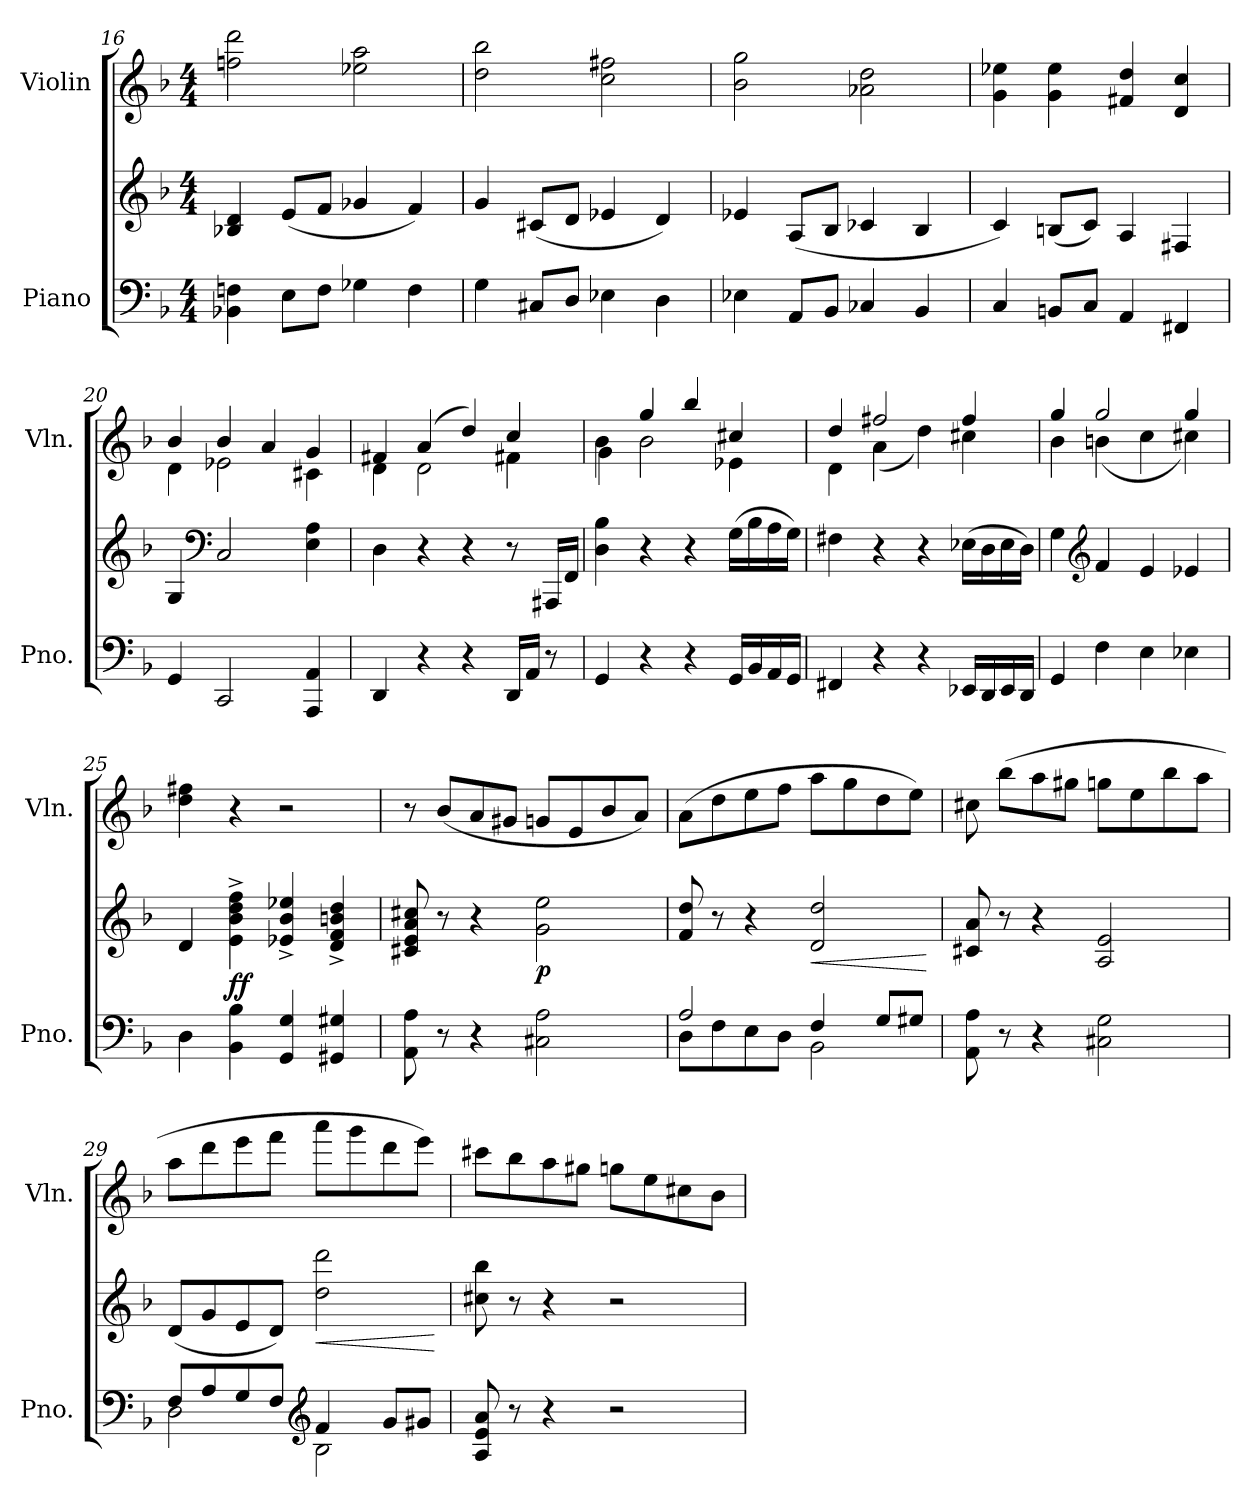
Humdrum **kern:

**kern	**kern	**dynam	**kern
*part2	*part2	*part2	*part1
*staff3	*staff2	*staff2/3	*staff1
*I"Piano	*	*	*I"Violin
*I'Pno.	*	*	*I'Vln.
!!LO:LB:g=z
*clefF4	*clefG2	*	*clefG2
*k[b-]	*k[b-]	*	*k[b-]
*M4/4	*M4/4	*	*M4/4
=16	=16	=16	=16
4BB-X\ 4Fn\	4B-X/ 4d/	.	2ffn\ 2ddd\
8E\L	(8e/L	.	.
8F\J	8f/J	.	.
4G-X\	4g-X/	.	2ee-X\ 2aa\
4F\	4f/)	.	.
=17	=17	=17	=17
4G\	4g/	.	2dd\ 2bb-\
8C#X/L	(8c#X/L	.	.
8D/J	8d/J	.	.
4E-X\	4e-X/	.	2cc\ 2ff#X\
4D\	4d/)	.	.
=18	=18	=18	=18
4E-X\	4e-X/	.	2b-\ 2gg\
8AA/L	(8A/L	.	.
8BB-/J	8B-/J	.	.
4C-X/	4c-X/	.	2a-X\ 2dd\
4BB-/	4B-/	.	.
=19	=19	=19	=19
4C/	4c/)	.	4g\ 4ee-X\
8BBn/L	(8Bn/L	.	4g\ 4ee-\
8C/J	8c/J)	.	.
4AA/	4A/	.	4f#X/ 4dd/
4FF#X/	4F#X/	.	4d/ 4cc/
=20	=20	=20	=20
*	*	*	*^
4GG/	4G/	.	4b-/	4d\
*	*clefF4	*	*	*
2CC/	2C/	.	4b-/	2e-X\
.	.	.	4a/	.
4AAA/ 4AA/	4E\ 4A\	.	4g/	4c#X\
!!LO:LB:g=z	!!
=21	=21	=21	=21	=21
4DD/	4D\	.	4f#X/	4d\
4r	4r	.	(4a/	2d\
4r	4r	.	4dd/)	.
16DD/LL	8r	.	4cc/	4f#X\
16AA/JJ	.	.	.	.
8r	16AAA#X/LL	.	.	.
.	16FF/JJ	.	.	.
=22	=22	=22	=22	=22
4GG/	4D\ 4B-\	.	4b-\	4g\
4r	4r	.	4gg/	2b-\
4r	4r	.	4bb-/	.
16GG/LL	(16G\LL	.	4cc#X/	4e-X\
16BB-/	16B-\	.	.	.
16AA/	16A\	.	.	.
16GG/JJ	16G\JJ)	.	.	.
=23	=23	=23	=23	=23
4FF#X/	4F#X\	.	4dd/	4d\
4r	4r	.	2ff#X/	(4a\
4r	4r	.	.	4dd\)
16EE-X/LL	(16E-X\LL	.	4ff#/	4cc#X\
16DD/	16D\	.	.	.
16EE-/	16E-\	.	.	.
16DD/JJ	16D\JJ)	.	.	.
=24	=24	=24	=24	=24
4GG/	4G\	.	4gg/	4b-\
*	*clefG2	*	*	*
4F\	4f/	.	2gg/	(4bn\
4E\	4e/	.	.	4cc\
4E-X\	4e-X/	.	4gg/	4cc#X\)
=25	=25	=25	=25	=25
4D\	4d/	.	4dd\ 4ff#X\	4ryy
!	!	!LO:DY:b	!	!
4BB-\ 4B-\	4e\^ 4b-\^ 4dd\^ 4ff\^	ff	4r	4ryy
4GG/ 4G/	4e-X/^ 4b-/^ 4ee-X/^	.	2r	2ryy
4GG#X/ 4G#X/	4d/^ 4f/^ 4bn/^ 4dd/^	.	.	.
*	*	*	*v	*v
!!LO:LB:g=z
=26	=26	=26	=26
8AA\ 8A\	8c#X/ 8e/ 8a/ 8cc#X/	.	8r
8r	8r	.	(8b-/L
4r	4r	.	8a/
.	.	.	8g#X/J
!	!	!LO:DY:b	!
2C#X\ 2A\	2g\ 2ee\	p	8gn/L
.	.	.	8e/
.	.	.	8b-/
.	.	.	8a/J)
=27	=27	=27	=27
*^	*	*	*
2A/	8D\L	8f/ 8dd/	.	(8a\L
.	8F\	8r	.	8dd\
.	8E\	4r	.	8ee\
.	8D\J	.	.	8ff\J
!	!	!	!LO:HP:b	!
4F/	2BB-\	2d/ 2dd/	<	8aa\L
.	.	.	.	8gg\
8G/L	.	.	.	8dd\
8G#X/J	.	.	.	8ee\J)
*v	*v	*	*	*
.	.	[	.
=28	=28	=28	=28
8AA\ 8A\	8c#X/ 8a/	.	8cc#X\
8r	8r	.	(8bb-\L
4r	4r	.	8aa\
.	.	.	8gg#X\J
2C#X\ 2G\	2A/ 2e/	.	8ggn\L
.	.	.	8ee\
.	.	.	8bb-\
.	.	.	8aa\J
=29	=29	=29	=29
*^	*	*	*
8F/L	2D\	(8d/L	.	8aa\L
8A/	.	8g/	.	8ddd\
8G/	.	8e/	.	8eee\
8F/J	.	8d/J)	.	8fff\J
*clefG2	*	*	*	*
!	!	!	!LO:HP:b	!
4f/	2B-\	2dd\ 2ddd\	<	8aaa\L
.	.	.	.	8ggg\
8g/L	.	.	.	8ddd\
8g#X/J	.	.	.	8eee\J)
*v	*v	*	*	*
.	.	[	.
!!LO:PB:g=z
=30	=30	=30	=30
8A/ 8e/ 8a/	8cc#X\ 8bb-\	.	8ccc#X\L
8r	8r	.	8bb-\
4r	4r	.	8aa\
.	.	.	8gg#X\J
2r	2r	.	8ggn\L
.	.	.	8ee\
.	.	.	8cc#X\
.	.	.	8b-\J
=	=	=	=
*-	*-	*-	*-
